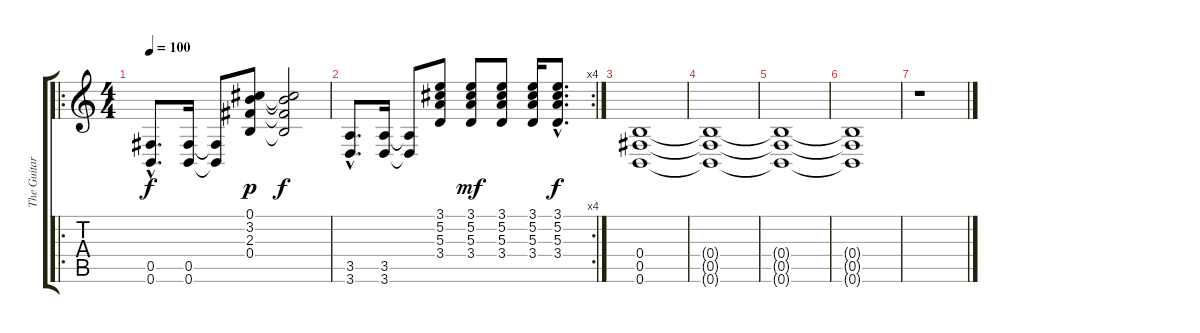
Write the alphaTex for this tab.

\track ("The Guitare" "The Guitar") {instrument distortionguitar}
\staff {score tabs}
\tuning (Db4 Ab3 E3 B2 Gb2 B1) {hide}
\ro
\ts (4 4)
\tempo 100
\clef g2
\ks c
(0.5{hac} 0.6{hac}).8{d dy f} (0.5 0.6).16 (0.5{t} 0.6{t}).8 (0.1 3.2 2.3 0.4).8{dy p} (0.1{t} 3.2{t} 2.3{t} 0.4{t}).2{dy f} |
\rc 4
(3.5{hac} 3.6{hac}).8{d} (3.5 3.6).16 (3.5{t} 3.6{t}).8 (3.1 5.2 5.3 3.4).8 (3.1 5.2 5.3 3.4).8{dy mf} (3.1 5.2 5.3 3.4).8 (3.1 5.2 5.3 3.4).16 (3.1{hac} 5.2{hac} 5.3{hac} 3.4{hac}).8{d dy f} |
(0.4 0.5 0.6).1 |
(0.4{t} 0.5{t} 0.6{t}).1 |
(0.4{t} 0.5{t} 0.6{t}).1 |
(0.4{t} 0.5{t} 0.6{t}).1 |
r.1
